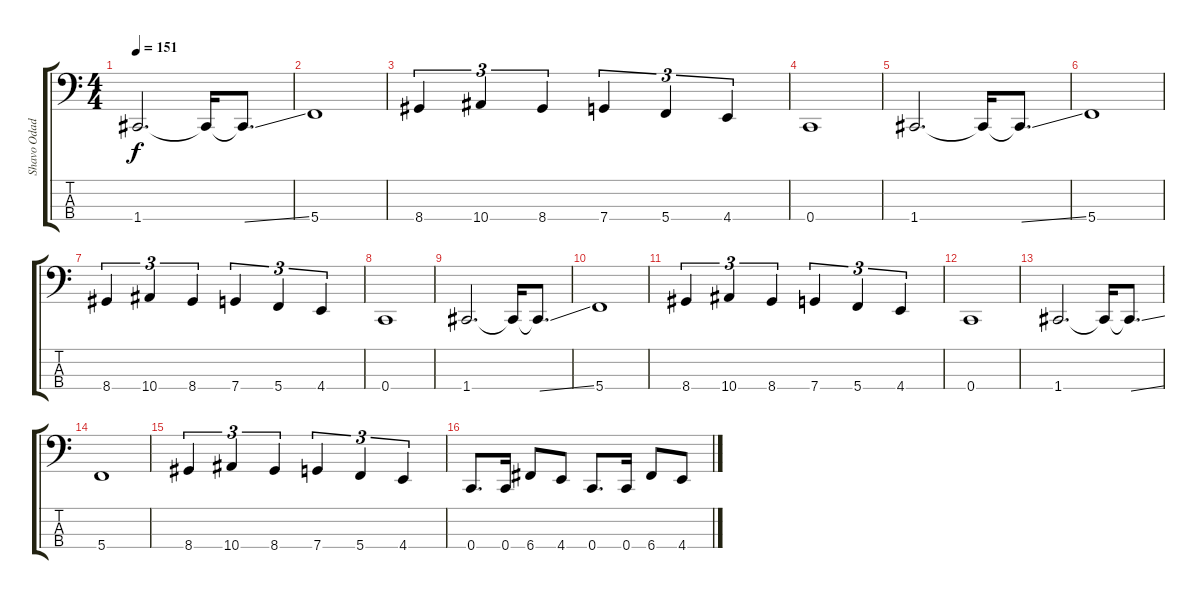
\track ("Shavo Odadjian" "Shavo Odad") {instrument electricbassfinger}
\staff {score tabs}
\tuning (F2 C2 G1 C1) {hide}
\ts (4 4)
\tempo 151
\clef f4
\ks c
1.4.2{d dy f} 1.4{t}.16 1.4{ss t}.8{d} |
5.4.1 |
8.4.4{tu (3 2)} 10.4.4{tu (3 2)} 8.4.4{tu (3 2)} 7.4.4{tu (3 2)} 5.4.4{tu (3 2)} 4.4.4{tu (3 2)} |
0.4.1 |
1.4.2{d} 1.4{t}.16 1.4{ss t}.8{d} |
5.4.1 |
8.4.4{tu (3 2)} 10.4.4{tu (3 2)} 8.4.4{tu (3 2)} 7.4.4{tu (3 2)} 5.4.4{tu (3 2)} 4.4.4{tu (3 2)} |
0.4.1 |
1.4.2{d} 1.4{t}.16 1.4{ss t}.8{d} |
5.4.1 |
8.4.4{tu (3 2)} 10.4.4{tu (3 2)} 8.4.4{tu (3 2)} 7.4.4{tu (3 2)} 5.4.4{tu (3 2)} 4.4.4{tu (3 2)} |
0.4.1 |
1.4.2{d} 1.4{t}.16 1.4{ss t}.8{d} |
5.4.1 |
8.4.4{tu (3 2)} 10.4.4{tu (3 2)} 8.4.4{tu (3 2)} 7.4.4{tu (3 2)} 5.4.4{tu (3 2)} 4.4.4{tu (3 2)} |
0.4.8{d} 0.4.16 6.4.8 4.4.8 0.4.8{d} 0.4.16 6.4.8 4.4.8
